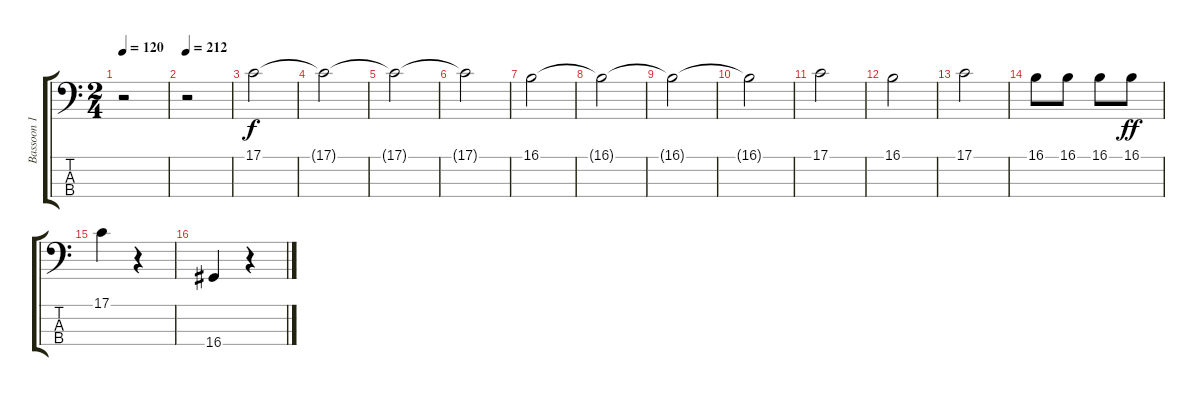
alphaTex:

\track ("Bassoon 1" "Bassoon 1") {instrument bassoon}
\staff {score tabs}
\tuning (G2 D2 A1 E1) {hide}
\ts (2 4)
\tempo 120
\clef f4
\ks c
r.2{dy fff} |
\tempo 212
r.2 |
17.1.2{dy f} |
17.1{t}.2 |
17.1{t}.2 |
17.1{t}.2 |
16.1.2 |
16.1{t}.2 |
16.1{t}.2 |
16.1{t}.2 |
17.1.2 |
16.1.2 |
17.1.2 |
16.1.8 16.1.8 16.1.8 16.1.8{dy ff} |
17.1.4 r.4 |
16.4.4 r.4
